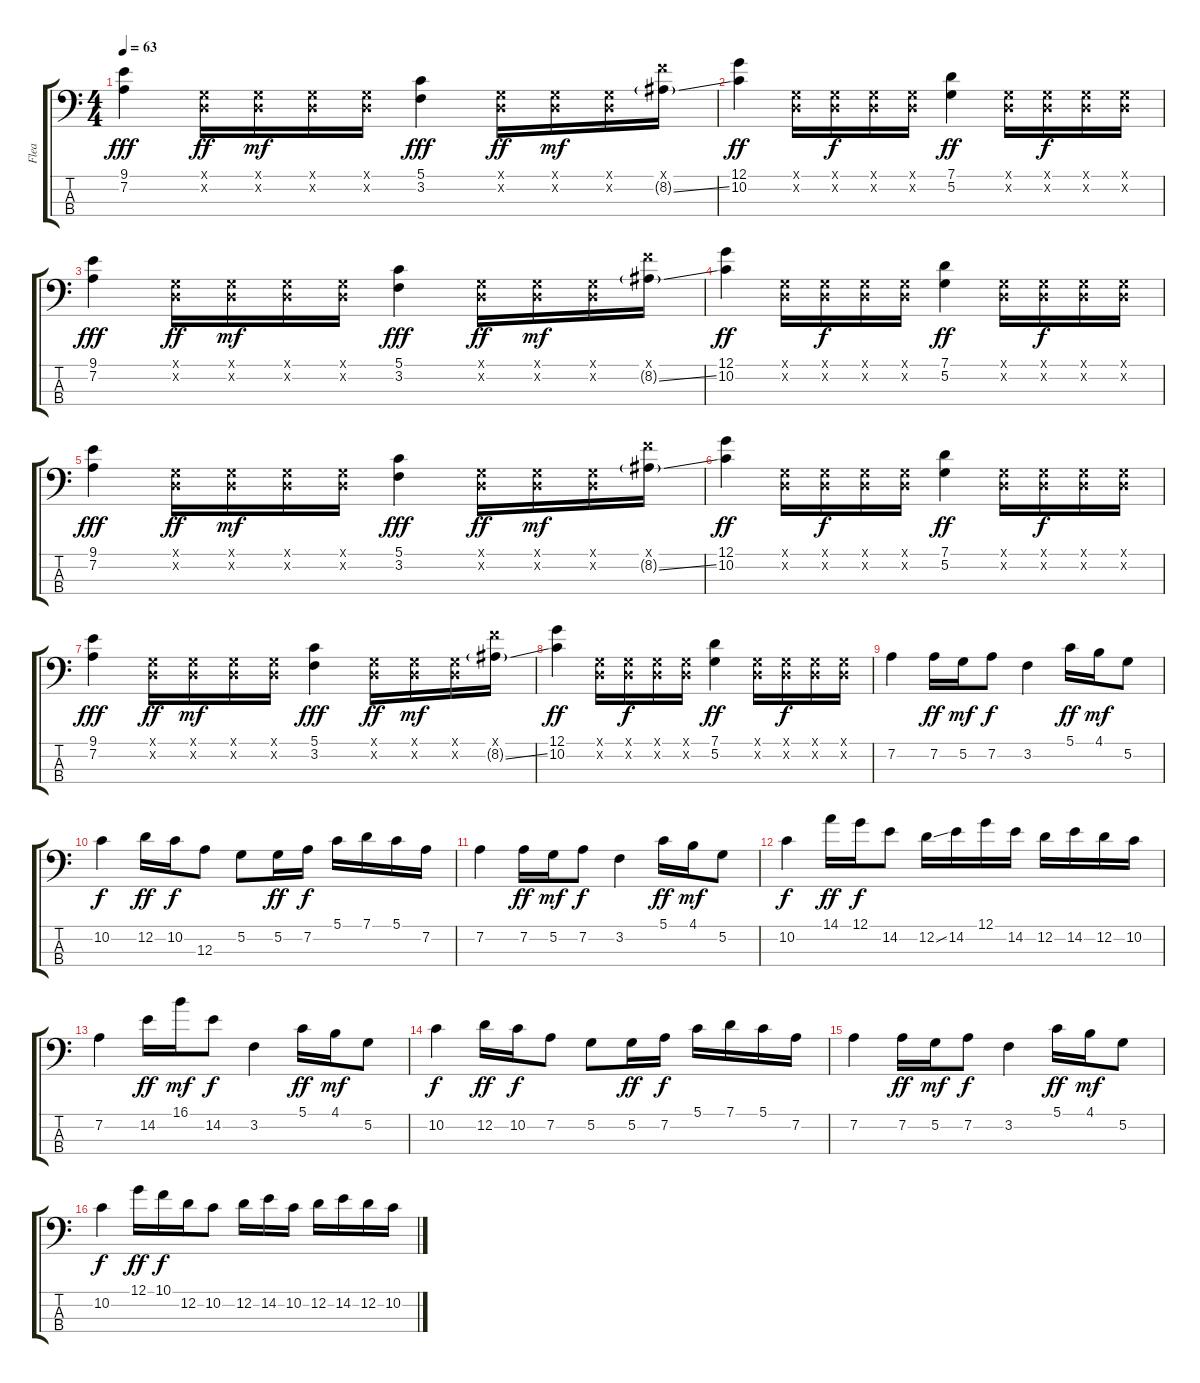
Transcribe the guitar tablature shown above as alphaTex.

\track ("Flea" "Flea") {instrument electricbassfinger}
\staff {score tabs}
\tuning (G2 D2 A1 E1) {hide}
\ts (4 4)
\tempo 63
\clef f4
\ks c
(9.1 7.2).4{dy fff} (0.1{x} 0.2{x}).16{dy ff} (0.1{x} 0.2{x}).16{dy mf} (0.1{x} 0.2{x}).16 (0.1{x} 0.2{x}).16 (5.1 3.2).4{dy fff} (0.1{x} 0.2{x}).16{dy ff} (0.1{x} 0.2{x}).16{dy mf} (0.1{x} 0.2{x}).16 (10.1{x} 8.2{ss g}).16 |
(12.1 10.2).4{dy ff} (0.1{x} 0.2{x}).16 (0.1{x} 0.2{x}).16{dy f} (0.1{x} 0.2{x}).16 (0.1{x} 0.2{x}).16 (7.1 5.2).4{dy ff} (0.1{x} 0.2{x}).16 (0.1{x} 0.2{x}).16{dy f} (0.1{x} 0.2{x}).16 (0.1{x} 0.2{x}).16 |
(9.1 7.2).4{dy fff} (0.1{x} 0.2{x}).16{dy ff} (0.1{x} 0.2{x}).16{dy mf} (0.1{x} 0.2{x}).16 (0.1{x} 0.2{x}).16 (5.1 3.2).4{dy fff} (0.1{x} 0.2{x}).16{dy ff} (0.1{x} 0.2{x}).16{dy mf} (0.1{x} 0.2{x}).16 (10.1{x} 8.2{ss g}).16 |
(12.1 10.2).4{dy ff} (0.1{x} 0.2{x}).16 (0.1{x} 0.2{x}).16{dy f} (0.1{x} 0.2{x}).16 (0.1{x} 0.2{x}).16 (7.1 5.2).4{dy ff} (0.1{x} 0.2{x}).16 (0.1{x} 0.2{x}).16{dy f} (0.1{x} 0.2{x}).16 (0.1{x} 0.2{x}).16 |
(9.1 7.2).4{dy fff} (0.1{x} 0.2{x}).16{dy ff} (0.1{x} 0.2{x}).16{dy mf} (0.1{x} 0.2{x}).16 (0.1{x} 0.2{x}).16 (5.1 3.2).4{dy fff} (0.1{x} 0.2{x}).16{dy ff} (0.1{x} 0.2{x}).16{dy mf} (0.1{x} 0.2{x}).16 (10.1{x} 8.2{ss g}).16 |
(12.1 10.2).4{dy ff} (0.1{x} 0.2{x}).16 (0.1{x} 0.2{x}).16{dy f} (0.1{x} 0.2{x}).16 (0.1{x} 0.2{x}).16 (7.1 5.2).4{dy ff} (0.1{x} 0.2{x}).16 (0.1{x} 0.2{x}).16{dy f} (0.1{x} 0.2{x}).16 (0.1{x} 0.2{x}).16 |
(9.1 7.2).4{dy fff} (0.1{x} 0.2{x}).16{dy ff} (0.1{x} 0.2{x}).16{dy mf} (0.1{x} 0.2{x}).16 (0.1{x} 0.2{x}).16 (5.1 3.2).4{dy fff} (0.1{x} 0.2{x}).16{dy ff} (0.1{x} 0.2{x}).16{dy mf} (0.1{x} 0.2{x}).16 (10.1{x} 8.2{ss g}).16 |
(12.1 10.2).4{dy ff} (0.1{x} 0.2{x}).16 (0.1{x} 0.2{x}).16{dy f} (0.1{x} 0.2{x}).16 (0.1{x} 0.2{x}).16 (7.1 5.2).4{dy ff} (0.1{x} 0.2{x}).16 (0.1{x} 0.2{x}).16{dy f} (0.1{x} 0.2{x}).16 (0.1{x} 0.2{x}).16 |
7.2.4 7.2.16{dy ff} 5.2.16{dy mf} 7.2.8{dy f} 3.2.4 5.1.16{dy ff} 4.1.16{dy mf} 5.2.8 |
10.2.4{dy f} 12.2.16{dy ff} 10.2.16{dy f} 12.3.8 5.2.8 5.2.16{dy ff} 7.2.16{dy f} 5.1.16 7.1.16 5.1.16 7.2.16 |
7.2.4 7.2.16{dy ff} 5.2.16{dy mf} 7.2.8{dy f} 3.2.4 5.1.16{dy ff} 4.1.16{dy mf} 5.2.8 |
10.2.4{dy f} 14.1.16{dy ff} 12.1.16{dy f} 14.2.8 12.2{ss}.16 14.2.16 12.1.16 14.2.16 12.2.16 14.2.16 12.2.16 10.2.16 |
7.2.4 14.2.16{dy ff} 16.1.16{dy mf} 14.2.8{dy f} 3.2.4 5.1.16{dy ff} 4.1.16{dy mf} 5.2.8 |
10.2.4{dy f} 12.2.16{dy ff} 10.2.16{dy f} 7.2.8 5.2.8 5.2.16{dy ff} 7.2.16{dy f} 5.1.16 7.1.16 5.1.16 7.2.16 |
7.2.4 7.2.16{dy ff} 5.2.16{dy mf} 7.2.8{dy f} 3.2.4 5.1.16{dy ff} 4.1.16{dy mf} 5.2.8 |
10.2.4{dy f} 12.1.16{dy ff} 10.1.16{dy f} 12.2.16 10.2.8 12.2.16 14.2.16 10.2.16 12.2.16 14.2.16 12.2.16 10.2.16
